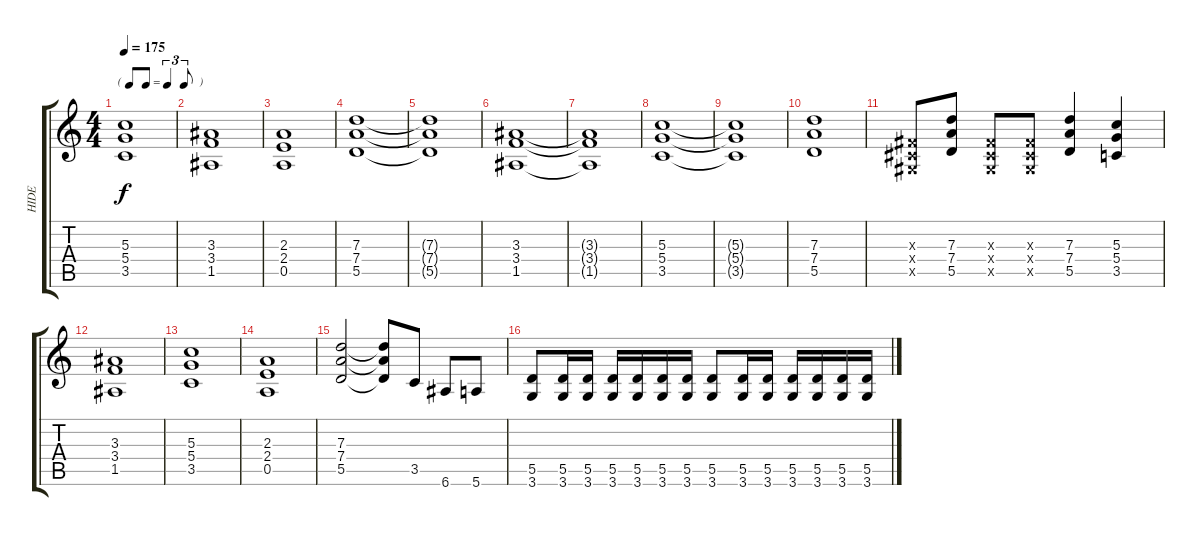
\track ("HIDE" "HIDE") {instrument distortionguitar}
\staff {score tabs}
\tuning (E4 B3 G3 D3 A2 E2) {hide}
\ts (4 4)
\tf triplet8th
\tempo 175
\clef g2
\ks c
(5.3{t} 5.4{t} 3.5{t}).1{dy f} |
(3.3 3.4 1.5).1 |
(2.3 2.4 0.5).1 |
(7.3 7.4 5.5).1 |
(7.3{t} 7.4{t} 5.5{t}).1 |
(3.3 3.4 1.5).1 |
(3.3{t} 3.4{t} 1.5{t}).1 |
(5.3 5.4 3.5).1 |
(5.3{t} 5.4{t} 3.5{t}).1 |
(7.3 7.4 5.5).1 |
(-1.3{x} -1.4{x} -1.5{x}).8 (7.3 7.4 5.5).8 (-1.3{x} -1.4{x} -1.5{x}).8 (-1.3{x} -1.4{x} -1.5{x}).8 (7.3 7.4 5.5).4 (5.3 5.4 3.5).4 |
(3.3 3.4 1.5).1 |
(5.3 5.4 3.5).1 |
(2.3 2.4 0.5).1 |
(7.3 7.4 5.5).2 (7.3{t} 7.4{t} 5.5{t}).8 3.5.8 6.6.8 5.6.8 |
(5.5 3.6).8 (5.5 3.6).16 (5.5 3.6).16 (5.5 3.6).16 (5.5 3.6).16 (5.5 3.6).16 (5.5 3.6).16 (5.5 3.6).8 (5.5 3.6).16 (5.5 3.6).16 (5.5 3.6).16 (5.5 3.6).16 (5.5 3.6).16 (5.5 3.6).16
